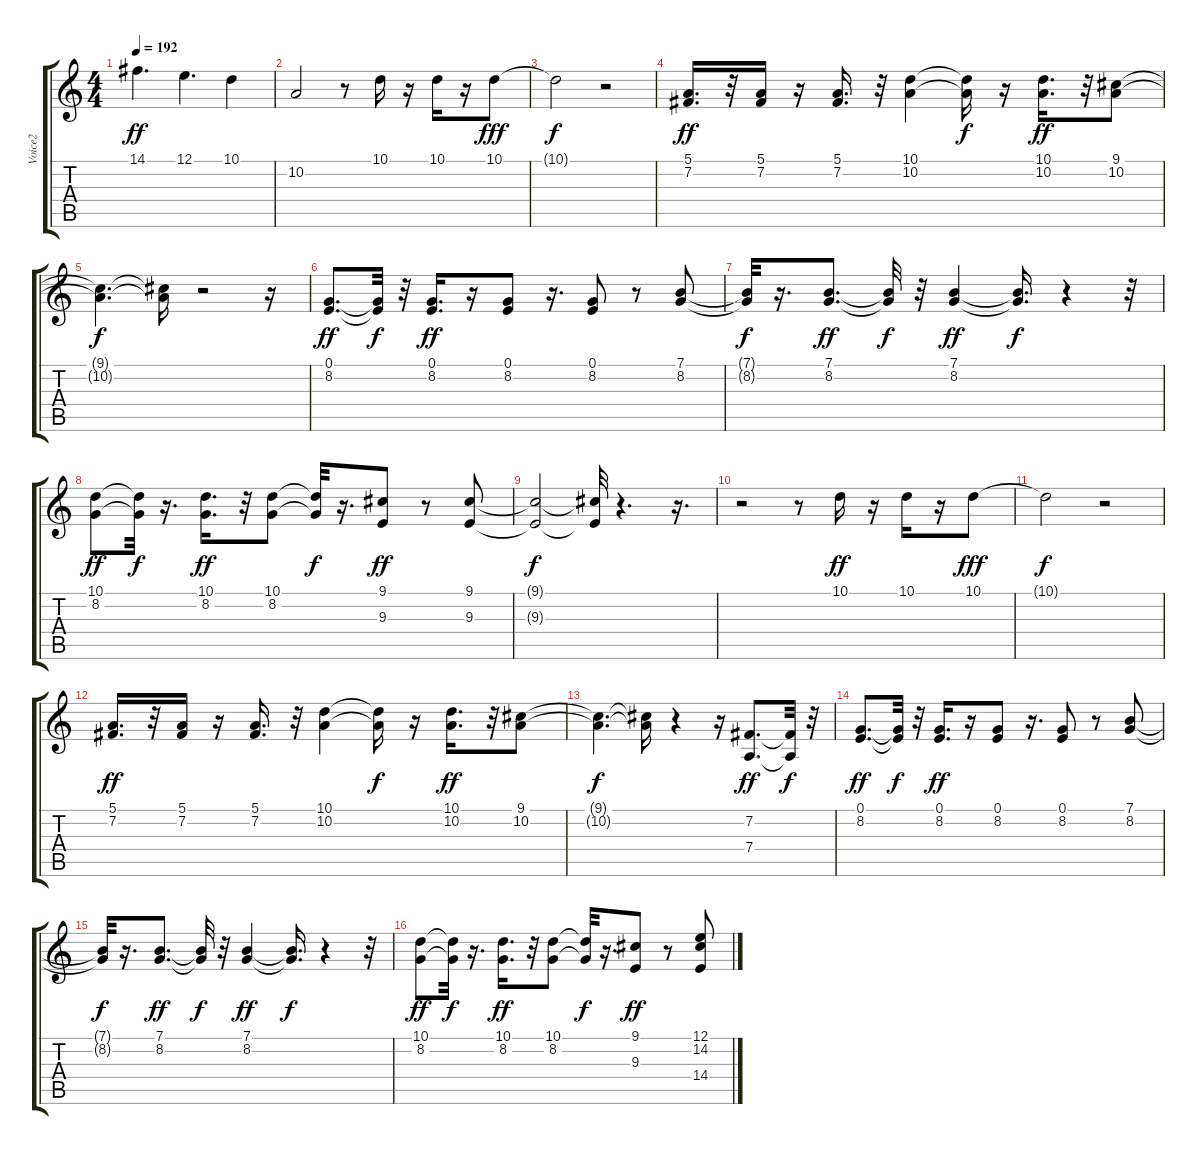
\track ("Voice2" "Voice2") {instrument voiceoohs}
\staff {score tabs}
\tuning (E4 B3 G3 D3 A2 E2) {hide}
\ts (4 4)
\tempo 192
\clef g2
\ks c
14.1.4{d dy ff} 12.1.4{d} 10.1.4 |
10.2.2 r.8 10.1.16{balance 8} r.16 10.1.16 r.16 10.1.8{dy fff} |
10.1{t}.2{dy f} r.2 |
(5.1 7.2).16{d dy ff} r.32 (5.1 7.2).16 r.16 (5.1 7.2).16{d} r.32 (10.1 10.2).4 (10.1{t} 10.2{t}).16{dy f} r.16 (10.1 10.2).16{d dy ff} r.32 (9.1 10.2).8 |
(9.1{t} 10.2{t}).4{d dy f} (9.1{t} 10.2{t}).16 r.2 r.16 |
(0.1 8.2).8{d dy ff} (0.1{t} 8.2{t}).32{dy f} r.32 (0.1 8.2).16{d dy ff} r.16 (0.1 8.2).8 r.16{d} (0.1 8.2).8 r.8 (7.1 8.2).8 |
(7.1{t} 8.2{t}).32{dy f} r.16{d} (7.1 8.2).8{d dy ff} (7.1{t} 8.2{t}).32{dy f} r.32 (7.1 8.2).4{dy ff} (7.1{t} 8.2{t}).16{d dy f} r.4 r.32 |
(10.1 8.2).8{dy ff} (10.1{t} 8.2{t}).32{dy f} r.16{d} (10.1 8.2).16{d dy ff} r.32 (10.1 8.2).8 (10.1{t} 8.2{t}).32{dy f} r.16{d} (9.1 9.3).8{dy ff} r.8 (9.1 9.3).8 |
(9.1{t} 9.3{t}).2{dy f} (9.1{t} 9.3{t}).32 r.4{d} r.16{d} |
r.2 r.8 10.1.16{dy ff} r.16 10.1.16 r.16 10.1.8{dy fff} |
10.1{t}.2{dy f} r.2 |
(5.1 7.2).16{d dy ff} r.32 (5.1 7.2).16 r.16 (5.1 7.2).16{d} r.32 (10.1 10.2).4 (10.1{t} 10.2{t}).16{dy f} r.16 (10.1 10.2).16{d dy ff} r.32 (9.1 10.2).8 |
(9.1{t} 10.2{t}).4{d dy f} (9.1{t} 10.2{t}).16 r.4 r.16 (7.2 7.4).8{d dy ff} (7.2{t} 7.4{t}).32{dy f} r.32 |
(0.1 8.2).8{d dy ff} (0.1{t} 8.2{t}).32{dy f} r.32 (0.1 8.2).16{d dy ff} r.16 (0.1 8.2).8 r.16{d} (0.1 8.2).8 r.8 (7.1 8.2).8 |
(7.1{t} 8.2{t}).32{dy f} r.16{d} (7.1 8.2).8{d dy ff} (7.1{t} 8.2{t}).32{dy f} r.32 (7.1 8.2).4{dy ff} (7.1{t} 8.2{t}).16{d dy f} r.4 r.32 |
(10.1 8.2).8{dy ff} (10.1{t} 8.2{t}).32{dy f} r.16{d} (10.1 8.2).16{d dy ff} r.32 (10.1 8.2).8 (10.1{t} 8.2{t}).32{dy f} r.16{d} (9.1 9.3).8{dy ff} r.8 (12.1 14.2 14.4).8
